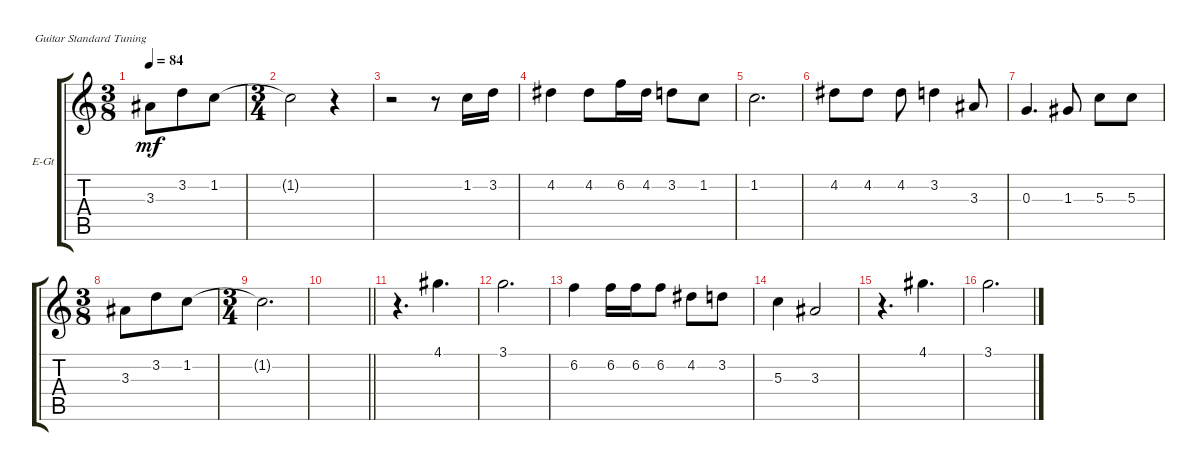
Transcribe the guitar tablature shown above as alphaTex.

\defaultSystemsLayout 4
\bracketExtendMode groupsimilarinstruments
\firstSystemTrackNameOrientation horizontal
\otherSystemsTrackNameOrientation horizontal
\track ("Electric Guitar" "E-Gt") {instrument electricguitarclean}
\staff {score tabs}
\tuning (E4 B3 G3 D3 A2 E2)
\ts (3 8)
\tempo 84
\clef g2
\ks c
3.3.8{dy mf} 3.2.8 1.2.8 |
\ts (3 4)
1.2{t}.2 r.4 |
r.2 r.8 1.2.16 3.2.16 |
4.2.4 4.2.8 6.2.16 4.2.16 3.2.8 1.2.8 |
1.2.2{d} |
4.2.8 4.2.8 4.2.8 3.2.4 3.3.8 |
0.3.4{d} 1.3.8 5.3.8 5.3.8 |
\ts (3 8)
3.3.8 3.2.8 1.2.8 |
\ts (3 4)
1.2{t}.2{d} |
\barLineRight lightlight
|
r.4{d} 4.1.4{d} |
3.1.2{d} |
6.2.4 6.2.16 6.2.16 6.2.8 4.2.8 3.2.8 |
5.3.4 3.3.2 |
r.4{d} 4.1.4{d} |
3.1.2{d}
